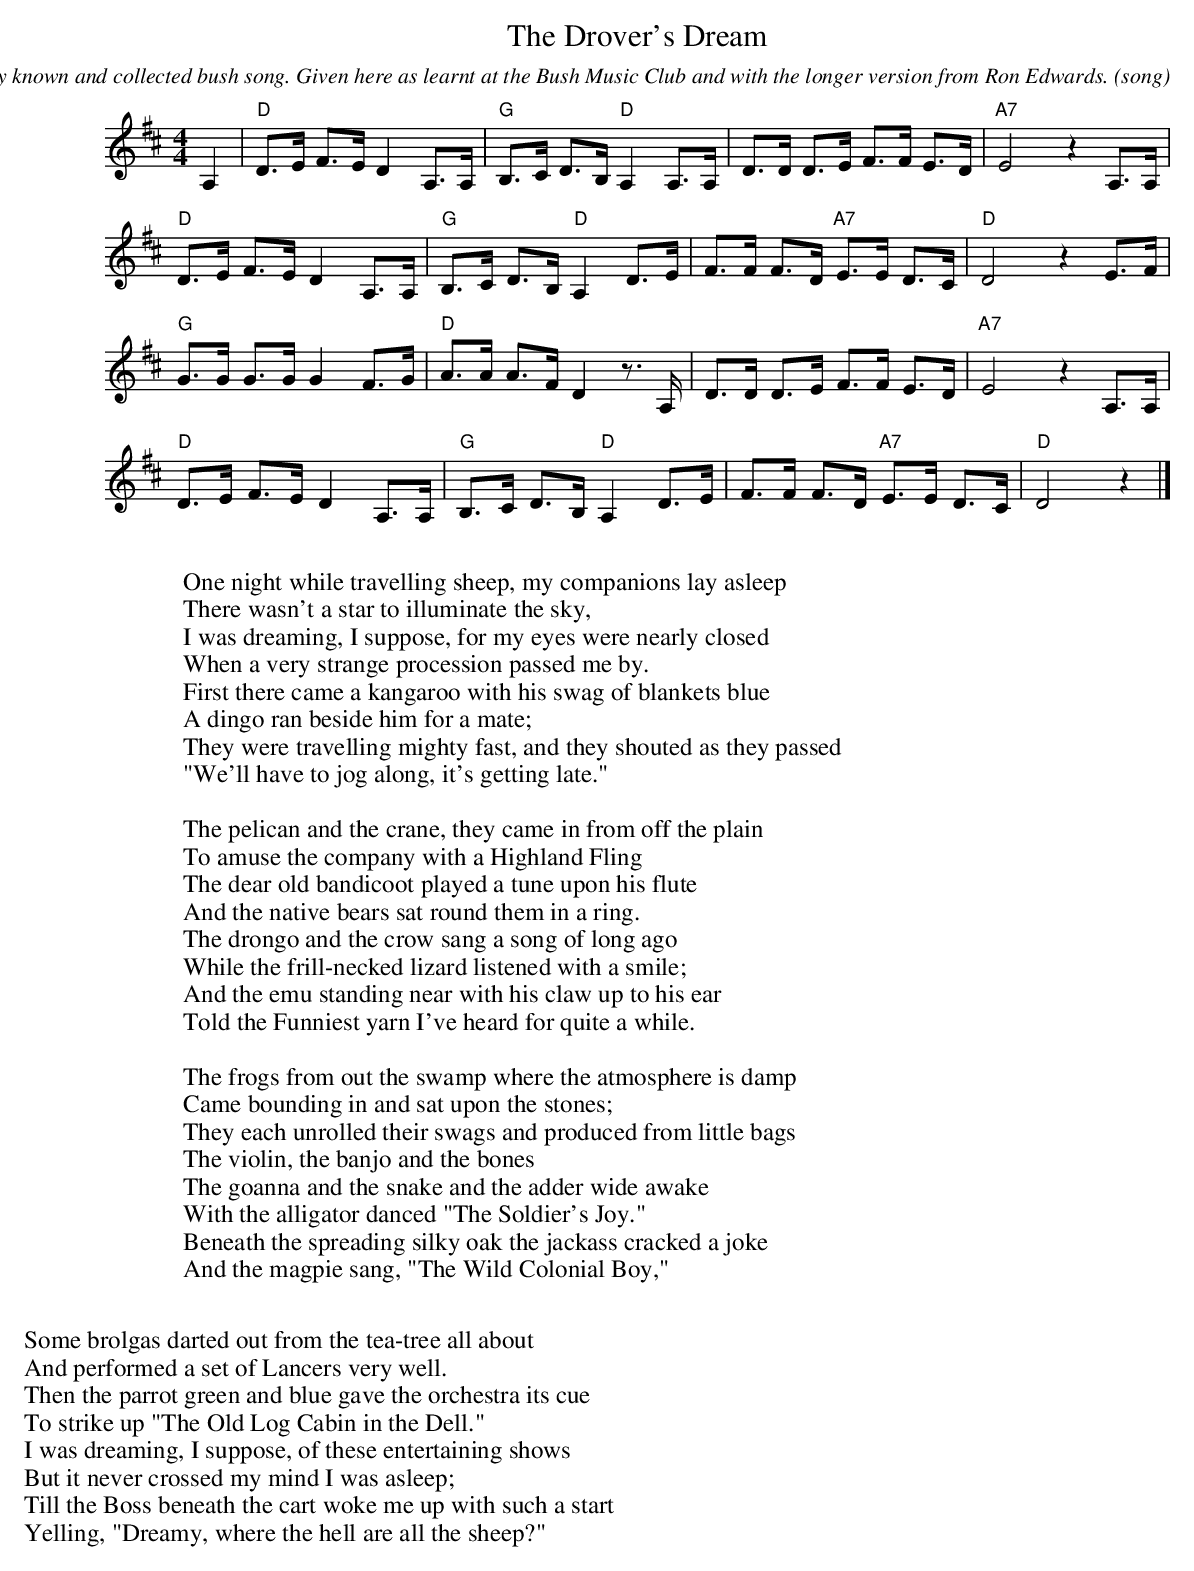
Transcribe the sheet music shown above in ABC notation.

X:1
T:Drover's Dream, The
C:A very widely known and collected bush song. Given here as learnt at the Bush Music Club and with the longer version from Ron Edwards.
M:4/4
L:1/16
O:song
K:Dmaj
A,4|"D"D3E F3E D4 A,3A,|"G"B,3C D3B, "D"A,4 A,3A,|D3D D3E F3F E3D|"A7"E8z4A,3A,|
"D"D3E F3E D4 A,3A,|"G"B,3C D3B,"D"A,4 D3E|F3F F3D "A7"E3E D3C|"D"D8z4E3F|
"G"G3G G3G G4 F3G|"D"A3A A3FD4 z3 A,| D3D D3E F3F E3D|"A7"E8z4A,3A,|
"D"D3E F3E D4 A,3A,|"G"B,3C D3B,"D"A,4 D3E|F3F F3D "A7"E3E D3C|"D"D8z4|]
W:
W:One night while travelling sheep, my companions lay asleep
W:There wasn't a star to illuminate the sky,
W:I was dreaming, I suppose, for my eyes were nearly closed
W:When a very strange procession passed me by.
W:First there came a kangaroo with his swag of blankets blue
W:A dingo ran beside him for a mate;
W:They were travelling mighty fast, and they shouted as they passed
W:"We'll have to jog along, it's getting late."
W:
W:The pelican and the crane, they came in from off the plain
W:To amuse the company with a Highland Fling
W:The dear old bandicoot played a tune upon his flute
W:And the native bears sat round them in a ring.
W:The drongo and the crow sang a song of long ago
W:While the frill-necked lizard listened with a smile;
W:And the emu standing near with his claw up to his ear
W:Told the Funniest yarn I've heard for quite a while.
W:
W:The frogs from out the swamp where the atmosphere is damp
W:Came bounding in and sat upon the stones;
W:They each unrolled their swags and produced from little bags
W:The violin, the banjo and the bones
W:The goanna and the snake and the adder wide awake
W:With the alligator danced "The Soldier's Joy."
W:Beneath the spreading silky oak the jackass cracked a joke
W:And the magpie sang, "The Wild Colonial Boy,"
W:
W:Some brolgas darted out from the tea-tree all about
W:And performed a set of Lancers very well.
W:Then the parrot green and blue gave the orchestra its cue
W:To strike up "The Old Log Cabin in the Dell."
W:I was dreaming, I suppose, of these entertaining shows
W:But it never crossed my mind I was asleep;
W:Till the Boss beneath the cart woke me up with such a start
W:Yelling, "Dreamy, where the hell are all the sheep?"
